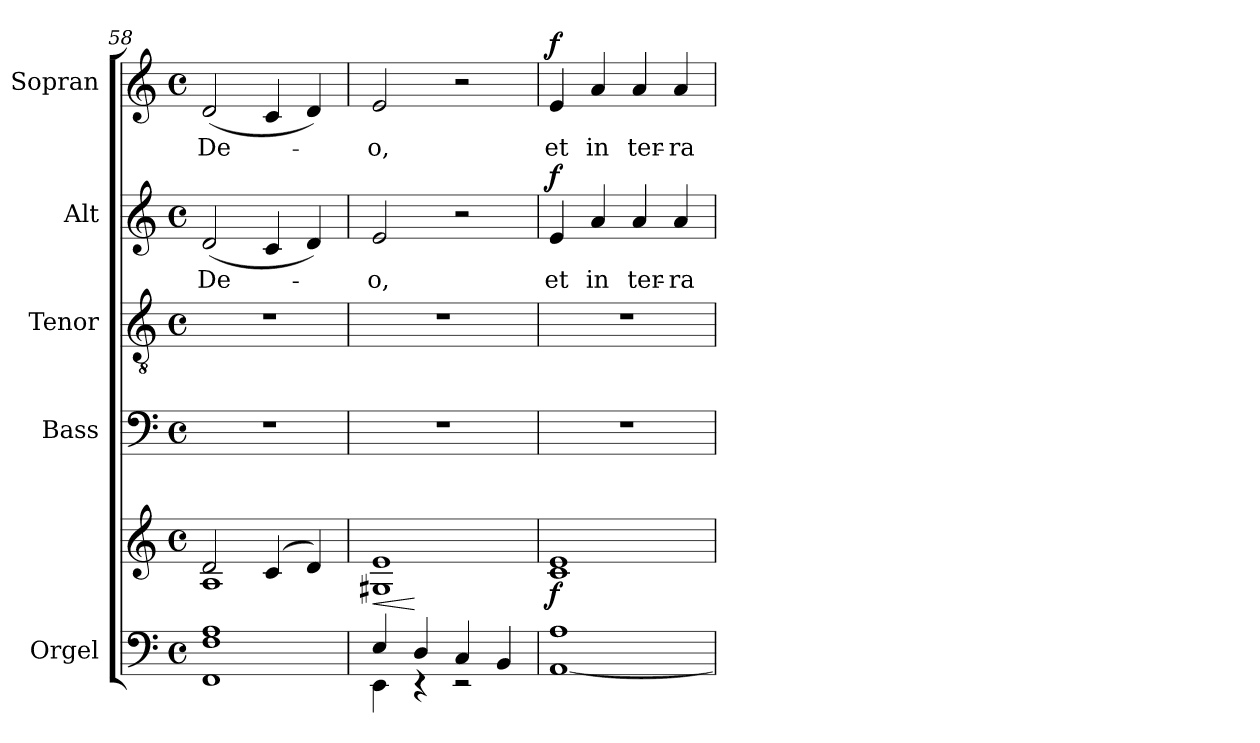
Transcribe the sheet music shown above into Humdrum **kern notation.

**kern	**kern	**dynam	**kern	**kern	**kern	**text	**dynam	**kern	**text	**dynam
*part5	*part5	*part5	*part4	*part3	*part2	*part2	*part2	*part1	*part1	*part1
*staff6	*staff5	*staff5/6	*staff4	*staff3	*staff2	*staff2	*staff2	*staff1	*staff1	*staff1
*I"Orgel	*	*	*I"Bass	*I"Tenor	*I"Alt	*	*	*I"Sopran	*	*
*I'Org.	*	*	*I'B.	*I'T.	*I'A.	*	*	*I'S.	*	*
*clefF4	*clefG2	*	*clefF4	*clefGv2	*clefG2	*	*	*clefG2	*	*
*k[]	*k[]	*	*k[]	*k[]	*k[]	*	*	*k[]	*	*
*C:	*C:	*	*C:	*C:	*C:	*	*	*C:	*	*
*M4/4	*M4/4	*	*M4/4	*M4/4	*M4/4	*	*	*M4/4	*	*
*met(c)	*met(c)	*	*met(c)	*met(c)	*met(c)	*	*	*met(c)	*	*
=58	=58	=58	=58	=58	=58	=58	=58	=58	=58	=58
*^	*^	*	*	*	*	*	*	*	*	*
!	!	!	!	!	!	!	!	!LO:LY:b	!	!	!LO:LY:b	!
1A	1FF 1F	2d/	1A	.	1r	1r	(<2d/	De-	.	(<2d/	De-	.
.	.	(4c/	.	.	.	.	4c/	.	.	4c/	.	.
.	.	4d/)	.	.	.	.	4d/)	.	.	4d/)	.	.
=59	=59	=59	=59	=59	=59	=59	=59	=59	=59	=59	=59	=59
!	!	!	!	!LO:HP:b	!	!	!	!LO:LY:b	!	!	!LO:LY:b	!
4E/	4EE\	1e	1G#X	<	1r	1r	2e/	-o,	.	2e/	-o,	.
4D/	4rEE	.	.	[	.	.	.	.	.	.	.	.
4C/	2rEE	.	.	.	.	.	2r	.	.	2r	.	.
4BB/	.	.	.	.	.	.	.	.	.	.	.	.
=60	=60	=60	=60	=60	=60	=60	=60	=60	=60	=60	=60	=60
!	!	!	!	!LO:DY:b	!	!	!	!LO:LY:b	!LO:DY:a	!	!LO:LY:b	!LO:DY:a
1A	[<1AA	1e	1c	f	1r	1r	4e/	et	f	4e/	et	f
!	!	!	!	!	!	!	!	!LO:LY:b	!	!	!LO:LY:b	!
.	.	.	.	.	.	.	4a/	in	.	4a/	in	.
!	!	!	!	!	!	!	!	!LO:LY:b	!	!	!LO:LY:b	!
.	.	.	.	.	.	.	4a/	ter-	.	4a/	ter-	.
!	!	!	!	!	!	!	!	!LO:LY:b	!	!	!LO:LY:b	!
.	.	.	.	.	.	.	4a/	-ra	.	4a/	-ra	.
*v	*v	*	*	*	*	*	*	*	*	*	*	*
*	*v	*v	*	*	*	*	*	*	*	*	*
=	=	=	=	=	=	=	=	=	=	=
*-	*-	*-	*-	*-	*-	*-	*-	*-	*-	*-
